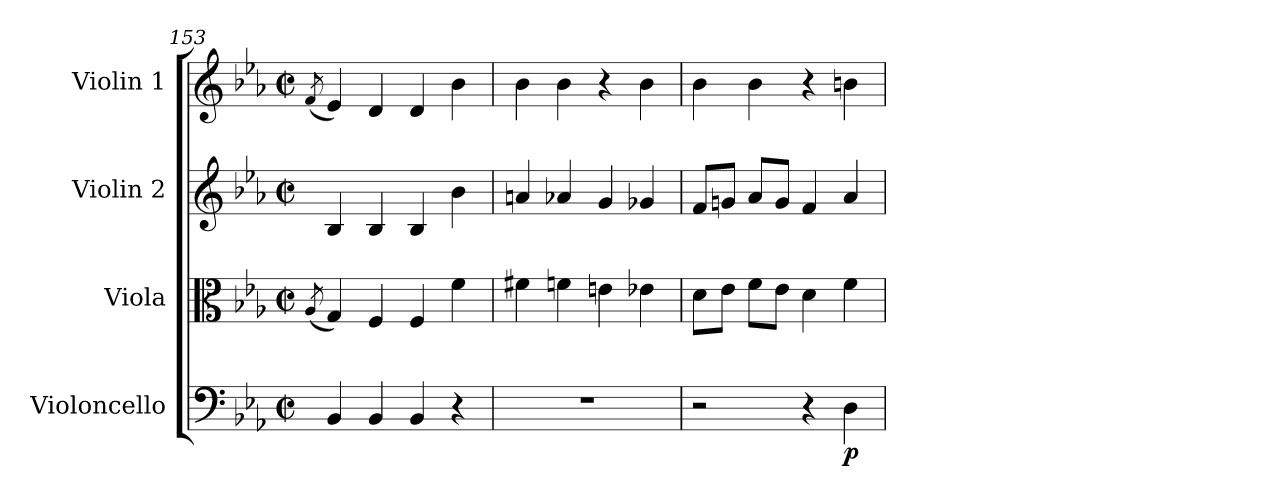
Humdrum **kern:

**kern	**dynam	**kern	**kern	**kern
*part4	*part4	*part3	*part2	*part1
*staff4	*staff4	*staff3	*staff2	*staff1
*I"Violoncello	*	*I"Viola	*I"Violin 2	*I"Violin 1
*I'Vc	*	*I'Vla	*I'Vln	*I'Vln
!!LO:LB:g=z
*clefF4	*	*clefC3	*clefG2	*clefG2
*k[b-e-a-]	*	*k[b-e-a-]	*k[b-e-a-]	*k[b-e-a-]
*M2/2	*	*M2/2	*M2/2	*M2/2
*met(c|)	*	*met(c|)	*met(c|)	*met(c|)
=153	=153	=153	=153	=153
.	.	(8qA-/	.	(8qf/
4BB-/	.	4G/)	4B-/	4e-/)
4BB-/	.	4F/	4B-/	4d/
4BB-/	.	4F/	4B-/	4d/
4r	.	4f\	4b-\	4b-\
=154	=154	=154	=154	=154
1r	.	4f#X\	4an/	4b-\
.	.	4fn\	4a-X/	4b-\
.	.	4en\	4g/	4r
.	.	4e-X\	4g-X/	4b-\
=155	=155	=155	=155	=155
2r	.	8d\L	8f/L	4b-\
.	.	8e-\J	8gn/J	.
.	.	8f\L	8a-/L	4b-\
.	.	8e-\J	8g/J	.
4r	.	4d\	4f/	4r
!	!LO:DY:b	!	!	!
4D\	p	4f\	4a-/	4bn\
=	=	=	=	=
*-	*-	*-	*-	*-
